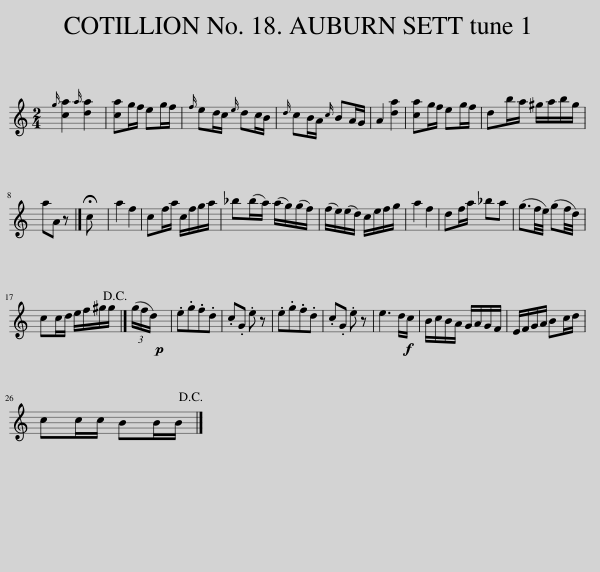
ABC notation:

X:1
L:1/8
M:2/4
I:linebreak $
K:C
V:1 treble
V:1
{g} [ca]2{a} [da]2 | [ca]g/f/ eg/f/ |{f} ed/c/{e} dc/B/ |{d} cB/A/{c} BA/G/ | A2 [da]2 | %5
 [ca]g/f/ eg/f/ | db/a/ ^g/a/b/g/ |$ aA z |] !fermata!c | a2 f2 | %10
 cf/a/ c/f/g/a/ | _b(b/a/) (a/g/)(g/f/) | (f/e/)(e/d/) c/e/f/g/ | a2 f2 | df/a/ _ba | %15
 (g3/2f/4e/4) (gf/4d/4) |$ cc/d/ e/f/^g/g/!D.C.! |] (3(g/f/d/)!p! | .e.g.f.d | .c.G .e z | %20
 .e.g.f.d | .c.G .e z | e3 d/!f!c/ | B/c/B/A/ G/A/G/F/ | E/F/G/A/ Bc/d/ |$ %25
 cc/c/ BB/B/!D.C.! |] %26
